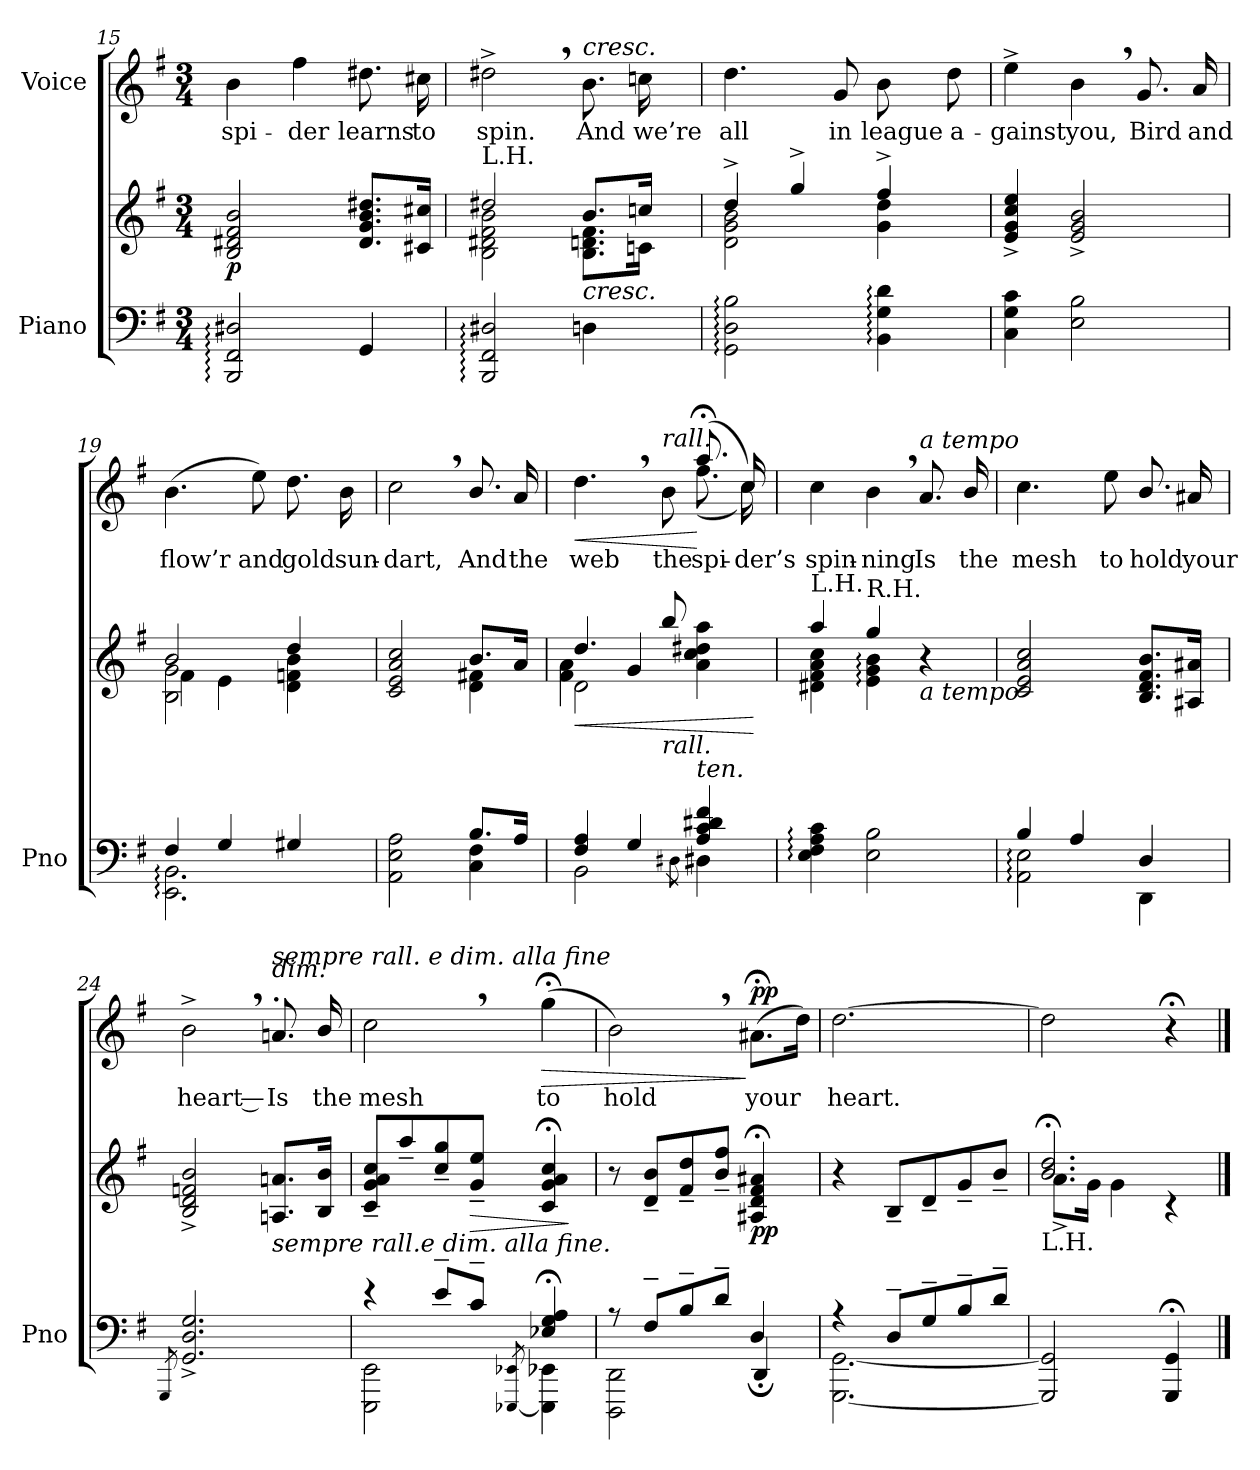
**kern	**kern	**dynam	**kern	**text	**dynam
*part2	*part2	*part2	*part1	*part1	*part1
*staff3	*staff2	*staff2/3	*staff1	*staff1	*staff1
*I"Piano	*	*	*I"Voice	*	*
*I'Pno	*	*	*	*	*
*clefF4	*clefG2	*	*clefG2	*	*
*k[f#]	*k[f#]	*	*k[f#]	*	*
*M3/4	*M3/4	*	*M3/4	*	*
=15	=15	=15	=15	=15	=15
!	!	!LO:DY:b	!	!LO:LY:b	!
2BBB/: 2FF#/: 2D#X/:	2B/ 2d#X/ 2f#/ 2b/	p	4b\	spi-	.
!	!	!	!	!LO:LY:b	!
.	.	.	4ff#\	-der	.
!	!	!	!	!LO:LY:b	!
4GG/	8.d#/ 8.g/ 8.b/ 8.dd#X/L	.	8.dd#X\	learns	.
!	!	!	!	!LO:LY:b	!
.	16c#X/ 16cc#X/Jk	.	16cc#X\	to	.
!!LO:LB:g=z
=16	=16	=16	=16	=16	=16
*	*^	*	*	*	*
!	!LO:TX:a:t=L.H.	!	!	!	!	!
!	!	!	!	!	!LO:LY:b	!
2BBB/: 2FF#/: 2D#X/:	2dd#X/	2B\: 2d#X\: 2f#\: 2b\:	.	2dd#X^,\	spin.	.
!	!	!	!	!LO:TX:a:i:t=cresc.	!	!
!	!LO:TX:b:i:t=cresc.	!	!	!	!	!
!	!	!	!	!	!LO:LY:b	!
4Dn\	8.b/L	8.B\ 8.dn\ 8.f#\L	.	8.b\	And	.
!	!	!	!	!	!LO:LY:b	!
.	16ccn/Jk	16cn\Jk	.	16ccn\	we’re	.
=17	=17	=17	=17	=17	=17	=17
!	!	!	!	!	!LO:LY:b	!
2GG\: 2D\: 2B\:	4dd^/	2d\ 2g\ 2b\	.	4.dd\	all	.
.	4gg^/	.	.	.	.	.
!	!	!	!	!	!LO:LY:b	!
.	.	.	.	8g/	in	.
!	!	!	!	!	!LO:LY:b	!
4BB\: 4G\: 4d\:	4ff#^/	4g\ 4dd\	.	8b\	league	.
!	!	!	!	!	!LO:LY:b	!
.	.	.	.	8dd\	a-	.
*	*v	*v	*	*	*	*
=18	=18	=18	=18	=18	=18
!	!	!	!	!LO:LY:b	!
4C\ 4G\ 4c\	4e/^ 4g/^ 4cc/^ 4ee/^	.	4ee^\	-gainst	.
!	!	!	!	!LO:LY:b	!
2E\ 2B\	2e/^ 2g/^ 2b/^	.	4b,\	you,	.
!	!	!	!	!LO:LY:b	!
.	.	.	8.g/	Bird	.
!	!	!	!	!LO:LY:b	!
.	.	.	16a/	and	.
!!LO:PB:g=z
=19	=19	=19	=19	=19	=19
*^	*^	*	*	*	*
*	*	*	*^	*	*	*	*
!	!	!	!	!	!	!	!LO:LY:b	!
4F#/	2.EE\: 2.BB\:	2b/	2B\ 2g\	4f#\	.	(>4.b\	flow’r	.
4G/	.	.	.	4e\	.	.	.	.
!	!	!	!	!	!	!	!LO:LY:b	!
.	.	.	.	.	.	8ee\)	and	.
!	!	!	!	!	!	!	!LO:LY:b	!
4G#X/	.	4dd/	4d\ 4fn\ 4b\	4ryy	.	8.dd\	gold	.
!	!	!	!	!	!	!	!LO:LY:b	!
.	.	.	.	.	.	16b\	sun-	.
*	*	*	*v	*v	*	*	*	*
=20	=20	=20	=20	=20	=20	=20	=20
!	!	!	!	!	!	!LO:LY:b	!
2AA\ 2E\ 2A\	2ryy	2c/ 2e/ 2a/ 2cc/	2ryy	.	2cc,\	-dart,	.
!	!	!	!	!	!	!LO:LY:b	!
8.B/L	4C\ 4F#\	8.b/L	4d\ 4f#X\	.	8.b/	And	.
!	!	!	!	!	!	!LO:LY:b	!
16A/Jk	.	16a/Jk	.	.	16a/	the	.
*	*	*v	*v	*	*	*	*
=21	=21	=21	=21	=21	=21	=21
!	!	!	!LO:HP:b	!	!LO:LY:b	!LO:HP:b
*	*	*^	*	*^	*	*
*	*	*	*^	*	*	*	*	*
4F#/ 4A/	2BB\	4.dd/	2d\	4f#\ 4a\	<	4.dd,\	2rgyy	web	<
4G/	.	.	.	4g/	.	.	.	.	.
*	*	*	*	*	*	*MM100	*	*	*
!	!	!	!	!	!	!LO:TX:a:i:t=rall.	!	!	!
!	!	!LO:TX:b:i:t=rall.	!	!	!	!	!	!	!
!	!	!	!	!	!	!	!	!LO:LY:b	!
.	.	8bb/	.	.	.	8b\	.	the	.
.	8qD#X\	.	.	.	.	.	.	.	.
!	!	!LO:TX:b:i:t=ten.	!	!	!	!	!	!	!
!	!	!	!	!	!	!	!	!LO:LY:b	!
4A/ 4c/ 4d#X/ 4f#/	4D#\	4a\ 4cc\ 4dd#X\ 4aa\	4ryy	4ryy	.	(>8.aa;</	(<8.ff#\	spi-	[
*	*	*	*	*	*	*MM80	*	*	*
!	!	!	!	!	!	!	!	!LO:LY:b	!
.	.	.	.	.	.	16cc/)	16cc\)	-der’s	.
*v	*v	*	*	*	*	*v	*v	*	*
*	*v	*v	*v	*	*	*	*
.	.	[	.	.	.
!!LO:LB:g=z
=22	=22	=22	=22	=22	=22
*	*	*	*MM70	*	*
*	*^	*	*	*	*
!	!LO:TX:a:t=L.H.	!	!	!	!	!
!	!	!	!	!	!LO:LY:b	!
4E\: 4F#\: 4A\: 4c\:	4aa/	4d#X\: 4f#\: 4a\: 4cc\:	.	4cc\	spin-	.
!	!LO:TX:a:t=R.H.	!	!	!	!	!
!	!	!	!	!	!LO:LY:b	!
2E\ 2B\	4gg/	4e\: 4g\: 4b\:	.	4b,\	-ning	.
!	!	!	!	!LO:TX:a:i:t=a tempo	!	!
!	!LO:TX:b:i:t=a tempo	!	!	!	!	!
!	!	!	!	!	!LO:LY:b	!
.	4r	4ryy	.	8.a/	Is	.
!	!	!	!	!	!LO:LY:b	!
.	.	.	.	16b/	the	.
*	*v	*v	*	*	*	*
=23	=23	=23	=23	=23	=23
*^	*	*	*	*	*
!	!	!	!	!	!LO:LY:b	!
4B/	2AA\: 2E\:	2c/ 2e/ 2a/ 2cc/	.	4.cc\	mesh	.
4A/	.	.	.	.	.	.
!	!	!	!	!	!LO:LY:b	!
.	.	.	.	8ee\	to	.
!	!	!	!	!	!LO:LY:b	!
4D/	4DD\	8.B/ 8.d/ 8.f#/ 8.b/L	.	8.b/	hold	.
!	!	!	!	!	!LO:LY:b	!
.	.	16A#X/ 16a#X/Jk	.	16a#X/	your	.
*v	*v	*	*	*	*	*
=24	=24	=24	=24	=24	=24
8qGGG/	.	.	.	.	.
!	!	!	!	!LO:LY:b	!
2.GG/^ 2.D/^ 2.G/^	2B/^ 2d/^ 2fn/^ 2b/^	.	2b^,\	heart —	.
*	*	*	*MM110	*	*
!	!	!	!LO:TX:a:i:t=sempre rall. e dim. alla fine	!	!
!	!	!	!LO:TX:a:B:t=.	!	!
!	!	!	!LO:TX:a:i:t=dim.	!	!
!	!LO:TX:b:i:t=sempre rall.e dim. alla fine.	!	!	!	!
!	!	!	!	!LO:LY:b	!
.	8.Ani/ 8.ani/L	.	8.ani/	Is	.
!	!	!	!	!LO:LY:b	!
.	16B/ 16b/Jk	.	16b/	the	.
=25	=25	=25	=25	=25	=25
*^	*	*	*	*	*
!	!	!	!	!	!LO:LY:b	!
4r	2EEE\ 2EE\	8c/~ 8g/~ 8a/~ 8cc/~L	.	2cc,\	mesh	.
.	.	8aa~/	.	.	.	.
8e~/L	.	8cc/~ 8gg/~	.	.	.	.
!	!	!	!LO:HP:b	!	!	!
8c~/J	.	8g/~ 8ee/~J	>	.	.	.
*	*	*	*	*MM105	*	*
.	[8qEEE-X/ 8qEE-X/	.	.	.	.	.
!	!	!	!	!	!LO:LY:b	!LO:HP:b
4E-X/;< 4G/;< 4A/;<	4EEE-\] 4EE-\	4c/;< 4g/;< 4a/;< 4cc/;<	.	(>4gg;<\	to	>
*v	*v	*	*	*	*	*
.	.	]	.	.	.
!!LO:LB:g=z
=26	=26	=26	=26	=26	=26
*	*	*	*MM100	*	*
*^	*	*	*	*	*
!	!	!	!	!	!LO:LY:b	!
8r	2DDD\ 2DD\	8r	.	2b,\)	hold	.
8F#~/L	.	8d/~ 8b/~L	.	.	.	.
8B~/	.	8f#i/~ 8dd/~	.	.	.	.
8d~/J	.	8b/~ 8ff#/~J	.	.	.	.
*	*	*	*	*MM90	*	*
!	!	!	!LO:DY:b	!	!LO:LY:b	!LO:DY:n=1:a
4D/	4DD;/	4A#X/;< 4d/;< 4f#/;< 4a#X/;<	pp	(>8.a#X;<\L	your	] pp
.	.	.	.	16dd\Jk)	.	.
=27	=27	=27	=27	=27	=27	=27
*	*	*	*	*MM70	*	*
!	!	!	!	!	!LO:LY:b	!
4r	[2.GGG\ [2.GG\	4r	.	[2.dd\	heart.	.
8D~/L	.	8B~/L	.	.	.	.
8G~/	.	8d~/	.	.	.	.
8B~/	.	8g~/	.	.	.	.
8d~/J	.	8b~/J	.	.	.	.
*v	*v	*	*	*	*	*
=28	=28	=28	=28	=28	=28
*	*^	*	*	*	*
!	!LO:TX:b:t=L.H.	!	!	!	!	!
2GGG/] 2GG/]	2.b/;< 2.dd/;<	8.a^\L	.	2dd\]	.	.
.	.	16g\Jk	.	.	.	.
.	.	4g\	.	.	.	.
4GGG/;< 4GG/;<	.	4r	.	4r;<	.	.
*	*v	*v	*	*	*	*
==	==	==	==	==	==
*-	*-	*-	*-	*-	*-
